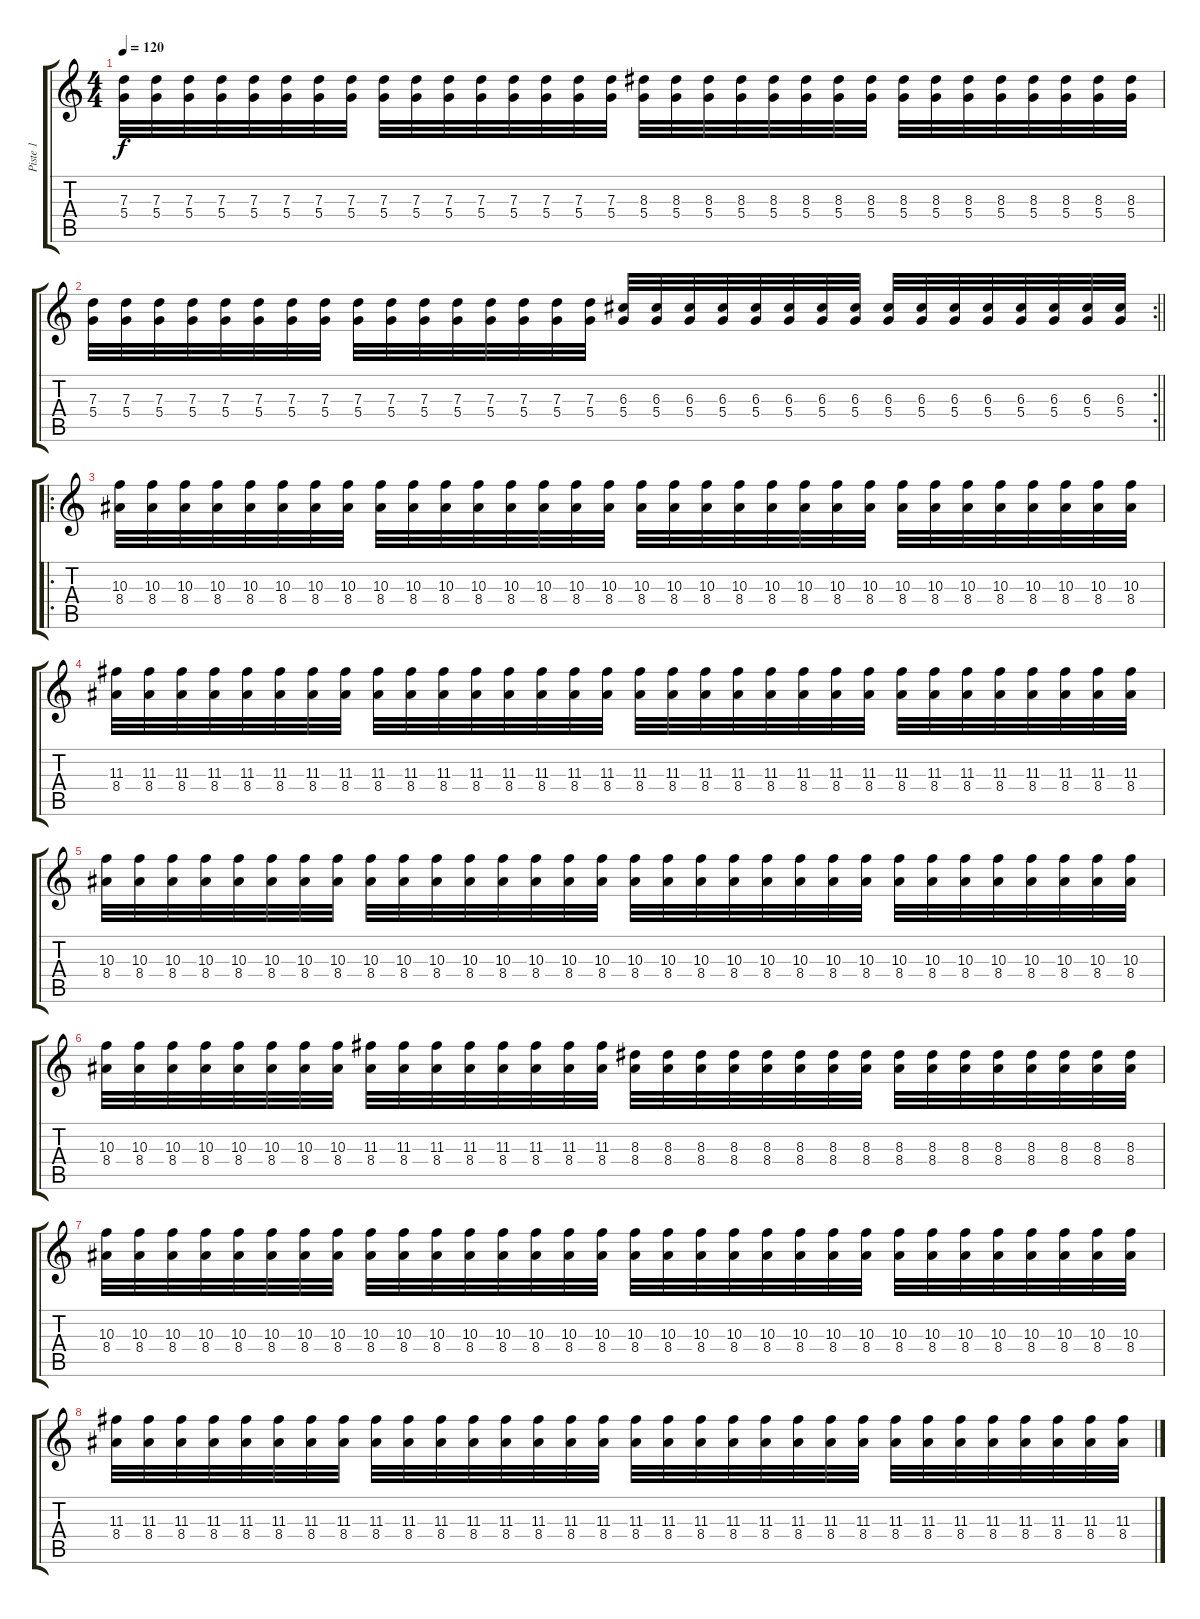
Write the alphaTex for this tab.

\track ("Piste 1" "Piste 1") {instrument distortionguitar}
\staff {score tabs}
\tuning (E4 B3 G3 D3 A2 E2) {hide}
\ts (4 4)
\tempo 120
\clef g2
\ks c
(7.3 5.4).32{dy f} (7.3 5.4).32 (7.3 5.4).32 (7.3 5.4).32 (7.3 5.4).32 (7.3 5.4).32 (7.3 5.4).32 (7.3 5.4).32 (7.3 5.4).32 (7.3 5.4).32 (7.3 5.4).32 (7.3 5.4).32 (7.3 5.4).32 (7.3 5.4).32 (7.3 5.4).32 (7.3 5.4).32 (8.3 5.4).32 (8.3 5.4).32 (8.3 5.4).32 (8.3 5.4).32 (8.3 5.4).32 (8.3 5.4).32 (8.3 5.4).32 (8.3 5.4).32 (8.3 5.4).32 (8.3 5.4).32 (8.3 5.4).32 (8.3 5.4).32 (8.3 5.4).32 (8.3 5.4).32 (8.3 5.4).32 (8.3 5.4).32 |
\rc 2
\barLineRight lightlight
(7.3 5.4).32 (7.3 5.4).32 (7.3 5.4).32 (7.3 5.4).32 (7.3 5.4).32 (7.3 5.4).32 (7.3 5.4).32 (7.3 5.4).32 (7.3 5.4).32 (7.3 5.4).32 (7.3 5.4).32 (7.3 5.4).32 (7.3 5.4).32 (7.3 5.4).32 (7.3 5.4).32 (7.3 5.4).32 (6.3 5.4).32 (6.3 5.4).32 (6.3 5.4).32 (6.3 5.4).32 (6.3 5.4).32 (6.3 5.4).32 (6.3 5.4).32 (6.3 5.4).32 (6.3 5.4).32 (6.3 5.4).32 (6.3 5.4).32 (6.3 5.4).32 (6.3 5.4).32 (6.3 5.4).32 (6.3 5.4).32 (6.3 5.4).32 |
\ro
(10.3 8.4).32 (10.3 8.4).32 (10.3 8.4).32 (10.3 8.4).32 (10.3 8.4).32 (10.3 8.4).32 (10.3 8.4).32 (10.3 8.4).32 (10.3 8.4).32 (10.3 8.4).32 (10.3 8.4).32 (10.3 8.4).32 (10.3 8.4).32 (10.3 8.4).32 (10.3 8.4).32 (10.3 8.4).32 (10.3 8.4).32 (10.3 8.4).32 (10.3 8.4).32 (10.3 8.4).32 (10.3 8.4).32 (10.3 8.4).32 (10.3 8.4).32 (10.3 8.4).32 (10.3 8.4).32 (10.3 8.4).32 (10.3 8.4).32 (10.3 8.4).32 (10.3 8.4).32 (10.3 8.4).32 (10.3 8.4).32 (10.3 8.4).32 |
(11.3 8.4).32 (11.3 8.4).32 (11.3 8.4).32 (11.3 8.4).32 (11.3 8.4).32 (11.3 8.4).32 (11.3 8.4).32 (11.3 8.4).32 (11.3 8.4).32 (11.3 8.4).32 (11.3 8.4).32 (11.3 8.4).32 (11.3 8.4).32 (11.3 8.4).32 (11.3 8.4).32 (11.3 8.4).32 (11.3 8.4).32 (11.3 8.4).32 (11.3 8.4).32 (11.3 8.4).32 (11.3 8.4).32 (11.3 8.4).32 (11.3 8.4).32 (11.3 8.4).32 (11.3 8.4).32 (11.3 8.4).32 (11.3 8.4).32 (11.3 8.4).32 (11.3 8.4).32 (11.3 8.4).32 (11.3 8.4).32 (11.3 8.4).32 |
(10.3 8.4).32 (10.3 8.4).32 (10.3 8.4).32 (10.3 8.4).32 (10.3 8.4).32 (10.3 8.4).32 (10.3 8.4).32 (10.3 8.4).32 (10.3 8.4).32 (10.3 8.4).32 (10.3 8.4).32 (10.3 8.4).32 (10.3 8.4).32 (10.3 8.4).32 (10.3 8.4).32 (10.3 8.4).32 (10.3 8.4).32 (10.3 8.4).32 (10.3 8.4).32 (10.3 8.4).32 (10.3 8.4).32 (10.3 8.4).32 (10.3 8.4).32 (10.3 8.4).32 (10.3 8.4).32 (10.3 8.4).32 (10.3 8.4).32 (10.3 8.4).32 (10.3 8.4).32 (10.3 8.4).32 (10.3 8.4).32 (10.3 8.4).32 |
(10.3 8.4).32 (10.3 8.4).32 (10.3 8.4).32 (10.3 8.4).32 (10.3 8.4).32 (10.3 8.4).32 (10.3 8.4).32 (10.3 8.4).32 (11.3 8.4).32 (11.3 8.4).32 (11.3 8.4).32 (11.3 8.4).32 (11.3 8.4).32 (11.3 8.4).32 (11.3 8.4).32 (11.3 8.4).32 (8.3 8.4).32 (8.3 8.4).32 (8.3 8.4).32 (8.3 8.4).32 (8.3 8.4).32 (8.3 8.4).32 (8.3 8.4).32 (8.3 8.4).32 (8.3 8.4).32 (8.3 8.4).32 (8.3 8.4).32 (8.3 8.4).32 (8.3 8.4).32 (8.3 8.4).32 (8.3 8.4).32 (8.3 8.4).32 |
(10.3 8.4).32 (10.3 8.4).32 (10.3 8.4).32 (10.3 8.4).32 (10.3 8.4).32 (10.3 8.4).32 (10.3 8.4).32 (10.3 8.4).32 (10.3 8.4).32 (10.3 8.4).32 (10.3 8.4).32 (10.3 8.4).32 (10.3 8.4).32 (10.3 8.4).32 (10.3 8.4).32 (10.3 8.4).32 (10.3 8.4).32 (10.3 8.4).32 (10.3 8.4).32 (10.3 8.4).32 (10.3 8.4).32 (10.3 8.4).32 (10.3 8.4).32 (10.3 8.4).32 (10.3 8.4).32 (10.3 8.4).32 (10.3 8.4).32 (10.3 8.4).32 (10.3 8.4).32 (10.3 8.4).32 (10.3 8.4).32 (10.3 8.4).32 |
(11.3 8.4).32 (11.3 8.4).32 (11.3 8.4).32 (11.3 8.4).32 (11.3 8.4).32 (11.3 8.4).32 (11.3 8.4).32 (11.3 8.4).32 (11.3 8.4).32 (11.3 8.4).32 (11.3 8.4).32 (11.3 8.4).32 (11.3 8.4).32 (11.3 8.4).32 (11.3 8.4).32 (11.3 8.4).32 (11.3 8.4).32 (11.3 8.4).32 (11.3 8.4).32 (11.3 8.4).32 (11.3 8.4).32 (11.3 8.4).32 (11.3 8.4).32 (11.3 8.4).32 (11.3 8.4).32 (11.3 8.4).32 (11.3 8.4).32 (11.3 8.4).32 (11.3 8.4).32 (11.3 8.4).32 (11.3 8.4).32 (11.3 8.4).32
